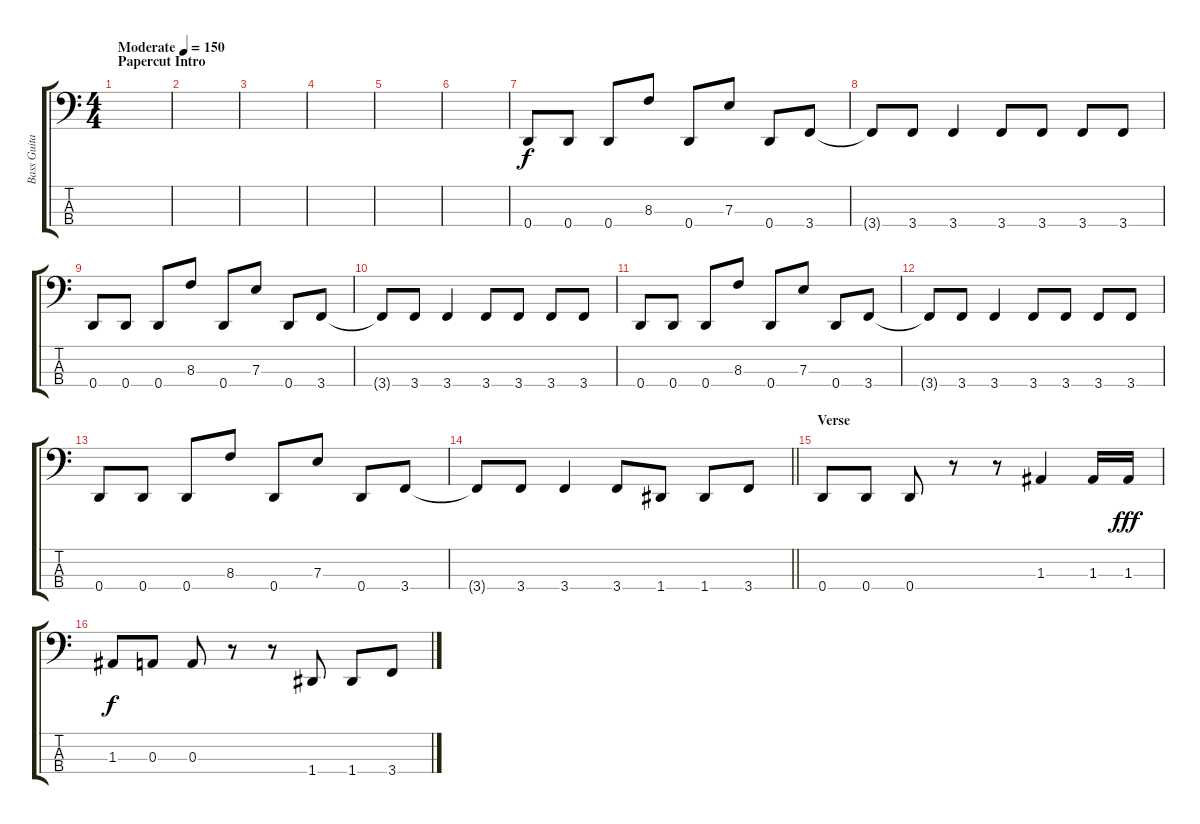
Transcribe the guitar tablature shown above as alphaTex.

\track ("Bass Guitar - Pheonix" "Bass Guita") {instrument electricbassfinger}
\staff {score tabs}
\tuning (G2 D2 A1 D1) {hide}
\ts (4 4)
\section ("" "Papercut Intro")
\tempo (150 "Moderate")
\clef f4
\ks c
|
|
|
|
|
|
0.4.8 0.4.8 0.4.8 8.3.8 0.4.8 7.3.8 0.4.8 3.4.8 |
3.4{t}.8 3.4.8 3.4.4 3.4.8 3.4.8 3.4.8 3.4.8 |
0.4.8 0.4.8 0.4.8 8.3.8 0.4.8 7.3.8 0.4.8 3.4.8 |
3.4{t}.8 3.4.8 3.4.4 3.4.8 3.4.8 3.4.8 3.4.8 |
0.4.8 0.4.8 0.4.8 8.3.8 0.4.8 7.3.8 0.4.8 3.4.8 |
3.4{t}.8 3.4.8 3.4.4 3.4.8 3.4.8 3.4.8 3.4.8 |
0.4.8 0.4.8 0.4.8 8.3.8 0.4.8 7.3.8 0.4.8 3.4.8 |
\barLineRight lightlight
3.4{t}.8 3.4.8 3.4.4 3.4.8 1.4.8 1.4.8 3.4.8 |
\section ("" "Verse")
0.4.8 0.4.8 0.4.8 r.8 r.8 1.3.4 1.3.16 1.3.16{dy fff} |
1.3.8{dy f} 0.3.8 0.3.8 r.8 r.8 1.4.8 1.4.8 3.4.8
